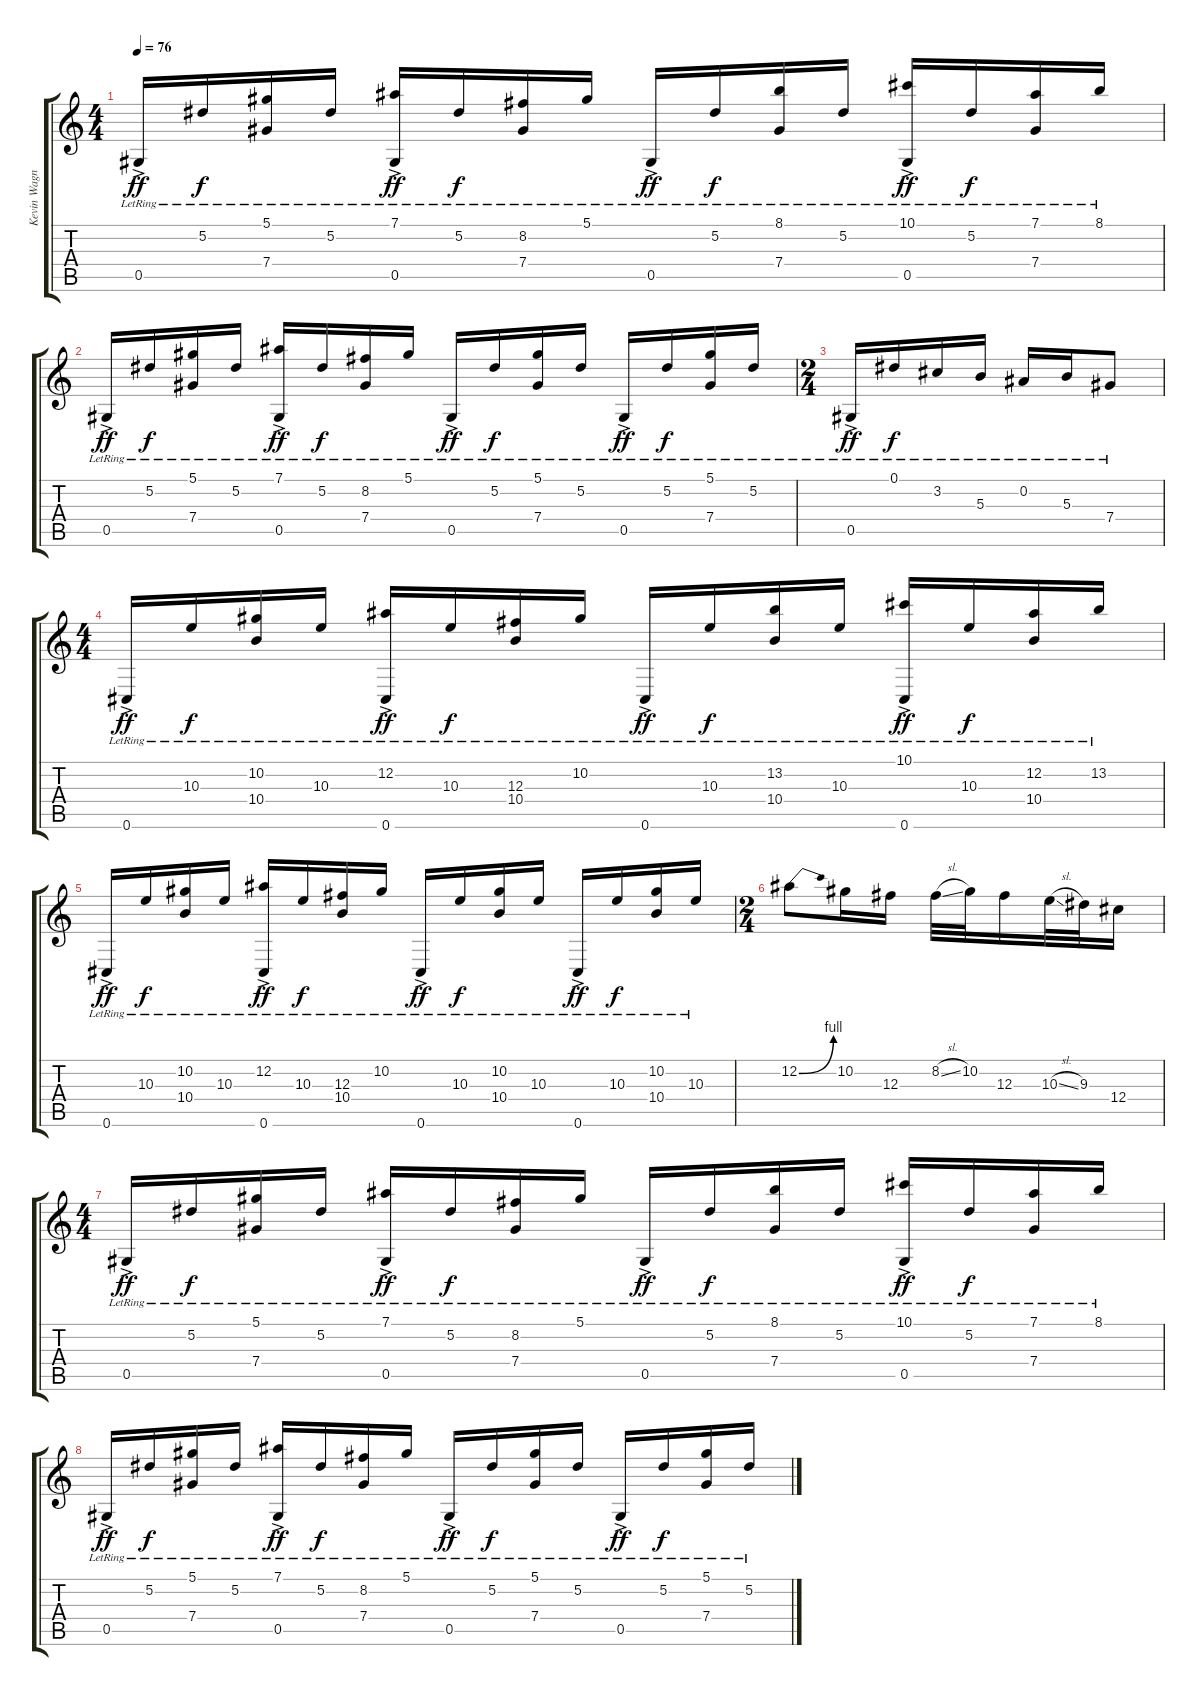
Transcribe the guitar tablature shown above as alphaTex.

\track ("Kevin Wagner" "Kevin Wagn") {instrument acousticguitarsteel}
\staff {score tabs}
\tuning (Eb4 Bb3 Gb3 Db3 Ab2 Db2) {hide}
\ts (4 4)
\tempo 76
\clef g2
\ks c
0.5{ac lr}.16{dy ff} 5.2{lr}.16{dy f} (5.1{lr} 7.4{lr}).16 5.2{lr}.16 (7.1{lr} 0.5{ac lr}).16{dy ff} 5.2{lr}.16{dy f} (8.2{lr} 7.4{lr}).16 5.1{lr}.16 0.5{ac lr}.16{dy ff} 5.2{lr}.16{dy f} (8.1{lr} 7.4{lr}).16 5.2{lr}.16 (10.1{lr} 0.5{ac lr}).16{dy ff} 5.2{lr}.16{dy f} (7.1{lr} 7.4{lr}).16 8.1{lr}.16 |
0.5{ac lr}.16{dy ff} 5.2{lr}.16{dy f} (5.1{lr} 7.4{lr}).16 5.2{lr}.16 (7.1{lr} 0.5{ac lr}).16{dy ff} 5.2{lr}.16{dy f} (8.2{lr} 7.4{lr}).16 5.1{lr}.16 0.5{ac lr}.16{dy ff} 5.2{lr}.16{dy f} (5.1{lr} 7.4{lr}).16 5.2{lr}.16 0.5{ac lr}.16{dy ff} 5.2{lr}.16{dy f} (5.1{lr} 7.4{lr}).16 5.2{lr}.16 |
\ts (2 4)
0.5{ac lr}.16{dy ff} 0.1{lr}.16{dy f} 3.2{lr}.16 5.3{lr}.16 0.2{lr}.16 5.3{lr}.16 7.4{lr}.8 |
\ts (4 4)
0.6{ac lr}.16{dy ff} 10.3{lr}.16{dy f} (10.2{lr} 10.4{lr}).16 10.3{lr}.16 (12.2{lr} 0.6{ac lr}).16{dy ff} 10.3{lr}.16{dy f} (12.3{lr} 10.4{lr}).16 10.2{lr}.16 0.6{ac lr}.16{dy ff} 10.3{lr}.16{dy f} (13.2{lr} 10.4{lr}).16 10.3{lr}.16 (10.1{lr} 0.6{ac lr}).16{dy ff} 10.3{lr}.16{dy f} (12.2{lr} 10.4{lr}).16 13.2{lr}.16 |
0.6{ac lr}.16{dy ff} 10.3{lr}.16{dy f} (10.2{lr} 10.4{lr}).16 10.3{lr}.16 (12.2{lr} 0.6{ac lr}).16{dy ff} 10.3{lr}.16{dy f} (12.3{lr} 10.4{lr}).16 10.2{lr}.16 0.6{ac lr}.16{dy ff} 10.3{lr}.16{dy f} (10.2{lr} 10.4{lr}).16 10.3{lr}.16 0.6{ac lr}.16{dy ff} 10.3{lr}.16{dy f} (10.2{lr} 10.4{lr}).16 10.3{lr}.16 |
\ts (2 4)
12.2{be (bend 0 0 60 4)}.8 10.2.16 12.3.16 8.2{sl}.32 10.2.32 12.3.16 10.3{sl}.32 9.3.32 12.4.16 |
\ts (4 4)
0.5{ac lr}.16{dy ff} 5.2{lr}.16{dy f} (5.1{lr} 7.4{lr}).16 5.2{lr}.16 (7.1{lr} 0.5{ac lr}).16{dy ff} 5.2{lr}.16{dy f} (8.2{lr} 7.4{lr}).16 5.1{lr}.16 0.5{ac lr}.16{dy ff} 5.2{lr}.16{dy f} (8.1{lr} 7.4{lr}).16 5.2{lr}.16 (10.1{lr} 0.5{ac lr}).16{dy ff} 5.2{lr}.16{dy f} (7.1{lr} 7.4{lr}).16 8.1{lr}.16 |
0.5{ac lr}.16{dy ff} 5.2{lr}.16{dy f} (5.1{lr} 7.4{lr}).16 5.2{lr}.16 (7.1{lr} 0.5{ac lr}).16{dy ff} 5.2{lr}.16{dy f} (8.2{lr} 7.4{lr}).16 5.1{lr}.16 0.5{ac lr}.16{dy ff} 5.2{lr}.16{dy f} (5.1{lr} 7.4{lr}).16 5.2{lr}.16 0.5{ac lr}.16{dy ff} 5.2{lr}.16{dy f} (5.1{lr} 7.4{lr}).16 5.2{lr}.16
